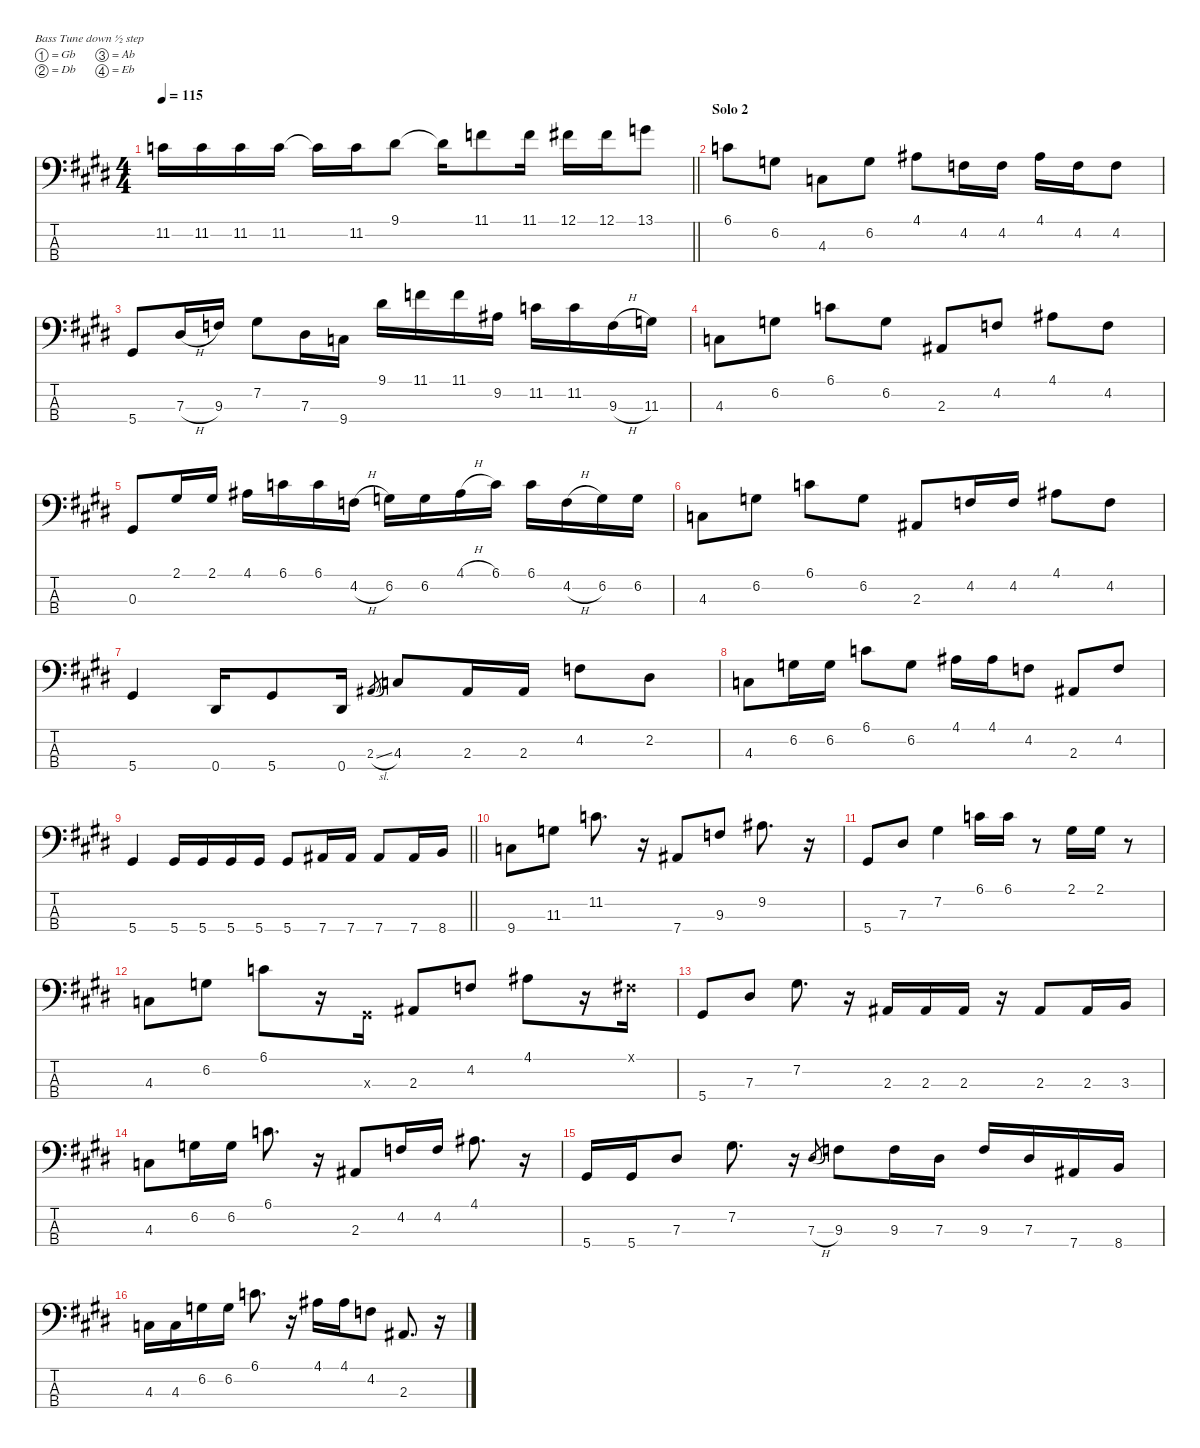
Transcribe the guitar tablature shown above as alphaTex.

\defaultSystemsLayout 4
\hideDynamics
\bracketExtendMode nobrackets
\singleTrackTrackNamePolicy hidden
\multiTrackTrackNamePolicy hidden
\otherSystemsTrackNameOrientation horizontal
\track ("Bass" "s.guit.") {defaultSystemsLayout 4 instrument acousticguitarsteel}
\staff {score tabs}
\tuning (Gb2 Db2 Ab1 Eb1)
\ts (4 4)
\tempo 115
\clef f4
\barLineRight lightlight
\ks c#minor
11.2{acc forcenatural}.16{dy f beam Down} 11.2{acc forcenatural}.16{beam Down} 11.2{acc forcenatural}.16{beam Down} 11.2{acc forcenatural}.16{beam Down} 11.2{t acc forcenatural}.16{beam Down} 11.2{acc forcenatural}.16{beam Down} 9.1{acc #}.8{beam Down} 9.1{t acc #}.16{beam Down} 11.1{acc forcenatural}.8{beam Down} 11.1{acc forcenatural}.16{beam Down} 12.1{acc #}.16{beam Down} 12.1{acc #}.16{beam Down} 13.1{acc forcenatural}.8{beam Down} |
\section ("" "Solo 2")
6.1{acc forcenatural}.8{beam Down} 6.2{acc forcenatural}.8{beam Down} 4.3{acc forcenatural}.8{beam Down} 6.2{acc forcenatural}.8{beam Down} 4.1{acc #}.8{beam Down} 4.2{acc forcenatural}.16{beam Down} 4.2{acc forcenatural}.16{beam Down} 4.1{acc #}.16{beam Down} 4.2{acc forcenatural}.16{beam Down} 4.2{acc forcenatural}.8{beam Down} |
5.4{acc #}.8{beam Up} 7.3{h acc #}.16{beam Up} 9.3{acc forcenatural}.16{beam Up} 7.2{acc #}.8{beam Down} 7.3{acc #}.16{beam Down} 9.4{acc forcenatural}.16{beam Down} 9.1{acc #}.16{beam Down} 11.1{acc forcenatural}.16{beam Down} 11.1{acc forcenatural}.16{beam Down} 9.2{acc #}.16{beam Down} 11.2{acc forcenatural}.16{beam Down} 11.2{acc forcenatural}.16{beam Down} 9.3{h acc forcenatural}.16{beam Down} 11.3{acc forcenatural}.16{beam Down} |
4.3{acc forcenatural}.8{beam Down} 6.2{acc forcenatural}.8{beam Down} 6.1{acc forcenatural}.8{beam Down} 6.2{acc forcenatural}.8{beam Down} 2.3{acc #}.8{beam Up} 4.2{acc forcenatural}.8{beam Up} 4.1{acc #}.8{beam Down} 4.2{acc forcenatural}.8{beam Down} |
0.3{acc #}.8{beam Up} 2.1{acc #}.16{beam Up} 2.1{acc #}.16{beam Up} 4.1{acc #}.16{beam Down} 6.1{acc forcenatural}.16{beam Down} 6.1{acc forcenatural}.16{beam Down} 4.2{h acc forcenatural}.16{beam Down} 6.2{acc forcenatural}.16{beam Down} 6.2{acc forcenatural}.16{beam Down} 4.1{h acc #}.16{beam Down} 6.1{acc forcenatural}.16{beam Down} 6.1{acc forcenatural}.16{beam Down} 4.2{h acc forcenatural}.16{beam Down} 6.2{acc forcenatural}.16{beam Down} 6.2{acc forcenatural}.16{beam Down} |
4.3{acc forcenatural}.8{beam Down} 6.2{acc forcenatural}.8{beam Down} 6.1{acc forcenatural}.8{beam Down} 6.2{acc forcenatural}.8{beam Down} 2.3{acc #}.8{beam Up} 4.2{acc forcenatural}.16{beam Up} 4.2{acc forcenatural}.16{beam Up} 4.1{acc #}.8{beam Down} 4.2{acc forcenatural}.8{beam Down} |
5.4{acc #}.4{beam Up} 0.4{acc #}.16{beam Up} 5.4{acc #}.8{beam Up} 0.4{acc #}.16{beam Up} 2.3{sl acc #}.8{gr dy mp beam Up} 4.3{acc forcenatural}.8{dy f beam Up} 2.3{acc #}.16{beam Up} 2.3{acc #}.16{beam Up} 4.2{acc forcenatural}.8{beam Down} 2.2{acc #}.8{beam Down} |
4.3{acc forcenatural}.8{beam Down} 6.2{acc forcenatural}.16{beam Down} 6.2{acc forcenatural}.16{beam Down} 6.1{acc forcenatural}.8{beam Down} 6.2{acc forcenatural}.8{beam Down} 4.1{acc #}.16{beam Down} 4.1{acc #}.16{beam Down} 4.2{acc forcenatural}.8{beam Down} 2.3{acc #}.8{beam Up} 4.2{acc forcenatural}.8{beam Up} |
\barLineRight lightlight
5.4{acc #}.4{beam Up} 5.4{acc #}.16{beam Up} 5.4{acc #}.16{beam Up} 5.4{acc #}.16{beam Up} 5.4{acc #}.16{beam Up} 5.4{acc #}.8{beam Up} 7.4{acc #}.16{beam Up} 7.4{acc #}.16{beam Up} 7.4{acc #}.8{beam Up} 7.4{acc #}.16{beam Up} 8.4{acc forcenatural}.16{beam Up} |
9.4{acc forcenatural}.8{beam Down} 11.3{acc forcenatural}.8{beam Down} 11.2{acc forcenatural}.8{d beam Down} r.16{beam Down} 7.4{acc #}.8{beam Up} 9.3{acc forcenatural}.8{beam Up} 9.2{acc #}.8{d beam Down} r.16{beam Down} |
5.4{acc #}.8{beam Up} 7.3{acc #}.8{beam Up} 7.2{acc #}.4{beam Down} 6.1{acc forcenatural}.16{beam Down} 6.1{acc forcenatural}.16{beam Down} r.8{beam Down} 2.1{acc #}.16{beam Down} 2.1{acc #}.16{beam Down} r.8{beam Down} |
4.3{acc forcenatural}.8{beam Down} 6.2{acc forcenatural}.8{beam Down} 6.1{acc forcenatural}.8{beam Down} r.16{beam Down} 0.3{x acc #}.16{beam Down} 2.3{acc #}.8{beam Up} 4.2{acc forcenatural}.8{beam Up} 4.1{acc #}.8{beam Down} r.16{beam Down} 0.1{x acc #}.16{beam Down} |
5.4{acc #}.8{beam Up} 7.3{acc #}.8{beam Up} 7.2{acc #}.8{d beam Down} r.16{beam Down} 2.3{acc #}.16{beam Up} 2.3{acc #}.16{beam Up} 2.3{acc #}.16{beam Up} r.16{beam Up} 2.3{acc #}.8{beam Up} 2.3{acc #}.16{beam Up} 3.3{acc forcenatural}.16{beam Up} |
4.3{acc forcenatural}.8{beam Down} 6.2{acc forcenatural}.16{beam Down} 6.2{acc forcenatural}.16{beam Down} 6.1{acc forcenatural}.8{d beam Down} r.16{beam Down} 2.3{acc #}.8{beam Up} 4.2{acc forcenatural}.16{beam Up} 4.2{acc forcenatural}.16{beam Up} 4.1{acc #}.8{d beam Down} r.16{beam Down} |
5.4{acc #}.16{beam Up} 5.4{acc #}.16{beam Up} 7.3{acc #}.8{beam Up} 7.2{acc #}.8{d beam Down} r.16{beam Down} 7.3{h acc #}.8{gr dy mp beam Up} 9.3{acc forcenatural}.8{dy f beam Down} 9.3{acc forcenatural}.16{beam Down} 7.3{acc #}.16{beam Down} 9.3{acc forcenatural}.16{beam Up} 7.3{acc #}.16{beam Up} 7.4{acc #}.16{beam Up} 8.4{acc forcenatural}.16{beam Up} |
4.3{acc forcenatural}.16{beam Down} 4.3{acc forcenatural}.16{beam Down} 6.2{acc forcenatural}.16{beam Down} 6.2{acc forcenatural}.16{beam Down} 6.1{acc forcenatural}.8{d beam Down} r.16{beam Down} 4.1{acc #}.16{beam Down} 4.1{acc #}.16{beam Down} 4.2{acc forcenatural}.8{beam Down} 2.3{acc #}.8{d beam Up} r.16{beam Up}
